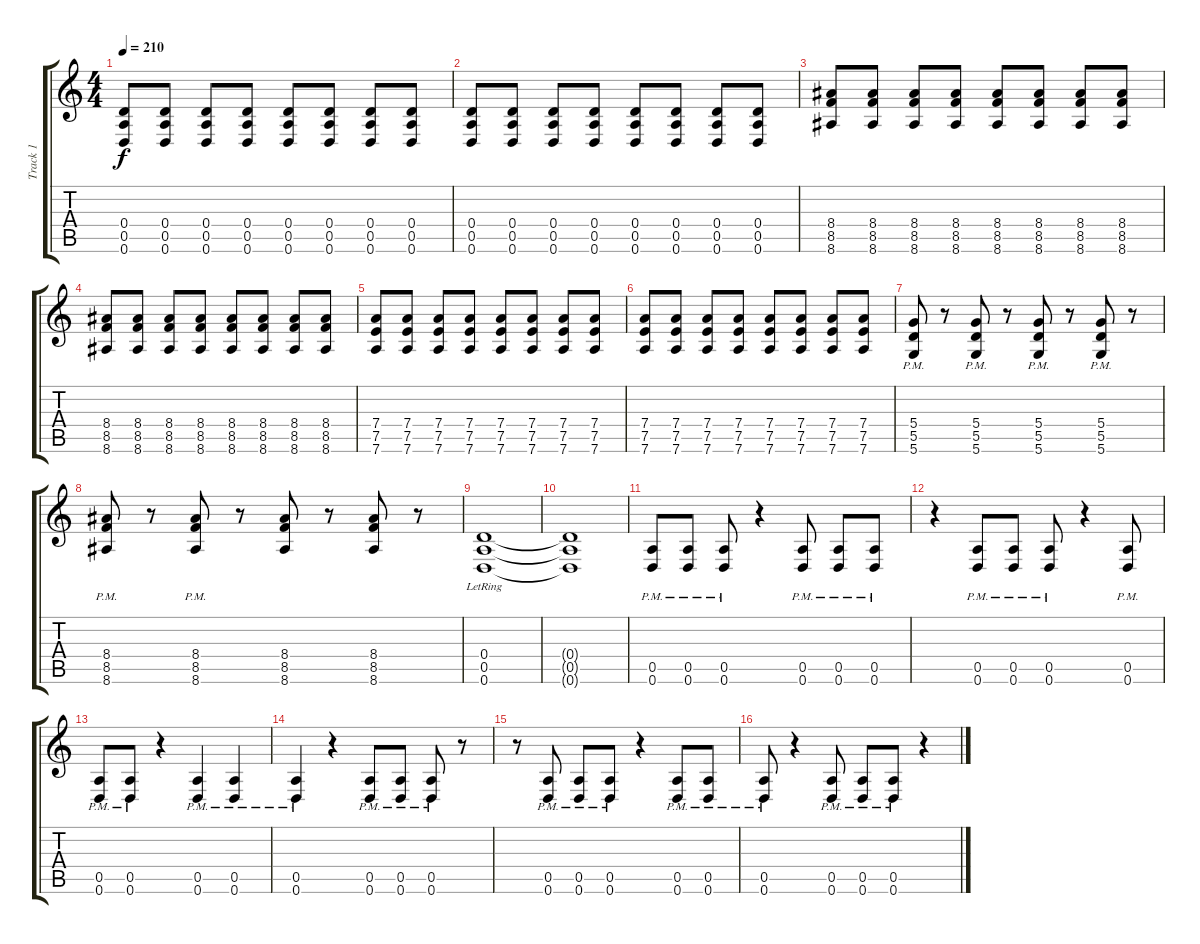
\track ("Track 1" "Track 1") {instrument distortionguitar}
\staff {score tabs}
\tuning (E4 B3 G3 D3 A2 D2) {hide}
\ts (4 4)
\tempo 210
\clef g2
\ks c
(0.4 0.5 0.6).8{dy f} (0.4 0.5 0.6).8 (0.4 0.5 0.6).8 (0.4 0.5 0.6).8 (0.4 0.5 0.6).8 (0.4 0.5 0.6).8 (0.4 0.5 0.6).8 (0.4 0.5 0.6).8 |
(0.4 0.5 0.6).8 (0.4 0.5 0.6).8 (0.4 0.5 0.6).8 (0.4 0.5 0.6).8 (0.4 0.5 0.6).8 (0.4 0.5 0.6).8 (0.4 0.5 0.6).8 (0.4 0.5 0.6).8 |
(8.4 8.5 8.6).8 (8.4 8.5 8.6).8 (8.4 8.5 8.6).8 (8.4 8.5 8.6).8 (8.4 8.5 8.6).8 (8.4 8.5 8.6).8 (8.4 8.5 8.6).8 (8.4 8.5 8.6).8 |
(8.4 8.5 8.6).8 (8.4 8.5 8.6).8 (8.4 8.5 8.6).8 (8.4 8.5 8.6).8 (8.4 8.5 8.6).8 (8.4 8.5 8.6).8 (8.4 8.5 8.6).8 (8.4 8.5 8.6).8 |
(7.4 7.5 7.6).8 (7.4 7.5 7.6).8 (7.4 7.5 7.6).8 (7.4 7.5 7.6).8 (7.4 7.5 7.6).8 (7.4 7.5 7.6).8 (7.4 7.5 7.6).8 (7.4 7.5 7.6).8 |
(7.4 7.5 7.6).8 (7.4 7.5 7.6).8 (7.4 7.5 7.6).8 (7.4 7.5 7.6).8 (7.4 7.5 7.6).8 (7.4 7.5 7.6).8 (7.4 7.5 7.6).8 (7.4 7.5 7.6).8 |
(5.4{pm} 5.5{pm} 5.6{pm}).8 r.8 (5.4{pm} 5.5{pm} 5.6{pm}).8 r.8 (5.4{pm} 5.5{pm} 5.6{pm}).8 r.8 (5.4{pm} 5.5{pm} 5.6{pm}).8 r.8 |
(8.4{pm} 8.5{pm} 8.6{pm}).8 r.8 (8.4{pm} 8.5{pm} 8.6{pm}).8 r.8 (8.4 8.5 8.6).8 r.8 (8.4 8.5 8.6).8 r.8 |
(0.4{lr} 0.5 0.6).1 |
(0.4{t} 0.5{t} 0.6{t}).1 |
(0.5{pm} 0.6{pm}).8 (0.5{pm} 0.6{pm}).8 (0.5{pm} 0.6{pm}).8 r.4 (0.5{pm} 0.6{pm}).8 (0.5{pm} 0.6{pm}).8 (0.5{pm} 0.6{pm}).8 |
r.4 (0.5{pm} 0.6{pm}).8 (0.5{pm} 0.6{pm}).8 (0.5{pm} 0.6{pm}).8 r.4 (0.5{pm} 0.6{pm}).8 |
(0.5{pm} 0.6{pm}).8 (0.5{pm} 0.6{pm}).8 r.4 (0.5{pm} 0.6{pm}).4 (0.5{pm} 0.6{pm}).4 |
(0.5{pm} 0.6{pm}).4 r.4 (0.5{pm} 0.6{pm}).8 (0.5{pm} 0.6{pm}).8 (0.5{pm} 0.6{pm}).8 r.8 |
r.8 (0.5{pm} 0.6{pm}).8 (0.5{pm} 0.6{pm}).8 (0.5{pm} 0.6{pm}).8 r.4 (0.5{pm} 0.6{pm}).8 (0.5{pm} 0.6{pm}).8 |
(0.5{pm} 0.6{pm}).8 r.4 (0.5{pm} 0.6{pm}).8 (0.5{pm} 0.6{pm}).8 (0.5{pm} 0.6{pm}).8 r.4
